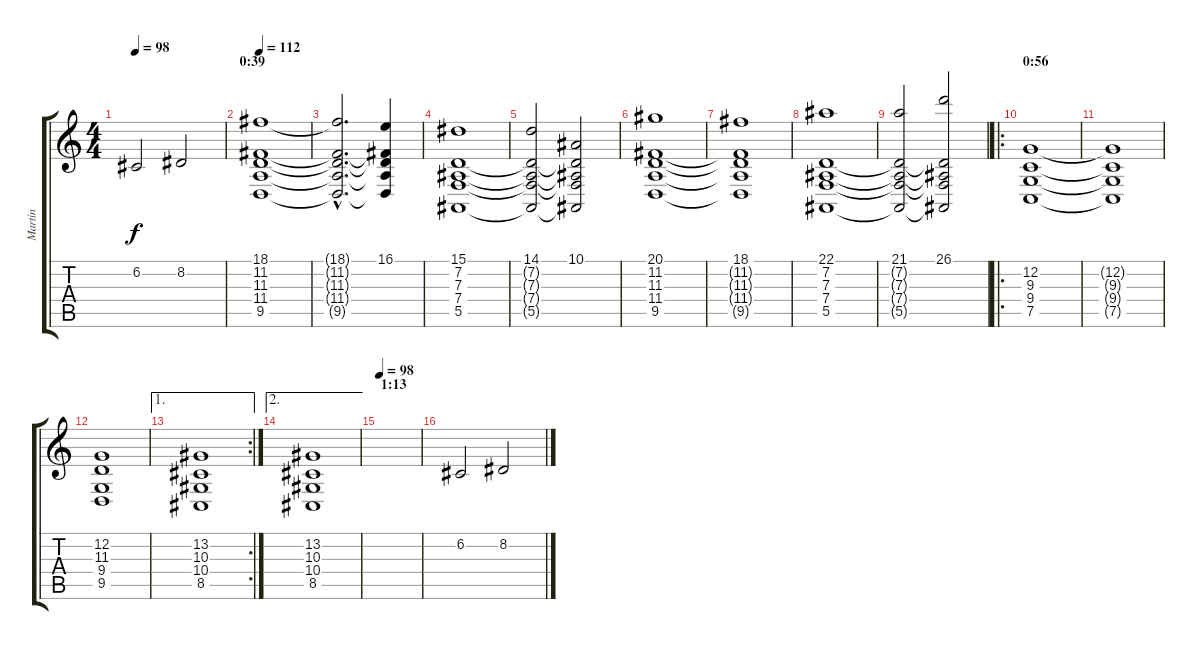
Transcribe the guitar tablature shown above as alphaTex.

\track ("Martin" "Martin") {instrument stringensemble1}
\staff {score tabs}
\tuning (C4 G3 Eb3 Bb2 F2 C2) {hide}
\ts (4 4)
\tempo 98
\clef g2
\ks c
6.2.2{dy f} 8.2.2 |
\section ("" "0:39")
\tempo 112
(18.1 11.2 11.3 11.4 9.5).1 |
(18.1{hac t} 11.2{hac t} 11.3{hac t} 11.4{hac t} 9.5{hac t}).2{d} (16.1 11.2{t} 11.3{t} 11.4{t} 9.5{t}).4 |
(15.1 7.2 7.3 7.4 5.5).1 |
(14.1 7.2{t} 7.3{t} 7.4{t} 5.5{t}).2 (10.1 7.2{t} 7.3{t} 7.4{t} 5.5{t}).2 |
(20.1 11.2 11.3 11.4 9.5).1 |
(18.1 11.2{t} 11.3{t} 11.4{t} 9.5{t}).1 |
(22.1 7.2 7.3 7.4 5.5).1 |
(21.1 7.2{t} 7.3{t} 7.4{t} 5.5{t}).2 (26.1 7.2{t} 7.3{t} 7.4{t} 5.5{t}).2 |
\ro
\section ("" "0:56")
(12.2 9.3 9.4 7.5).1 |
(12.2{t} 9.3{t} 9.4{t} 7.5{t}).1 |
(12.2 11.3 9.4 9.5).1 |
\ae 1
\rc 2
(13.2 10.3 10.4 8.5).1 |
\ae 2
(13.2 10.3 10.4 8.5).1 |
\section ("" "1:13")
\tempo 98
|
6.2.2 8.2.2
